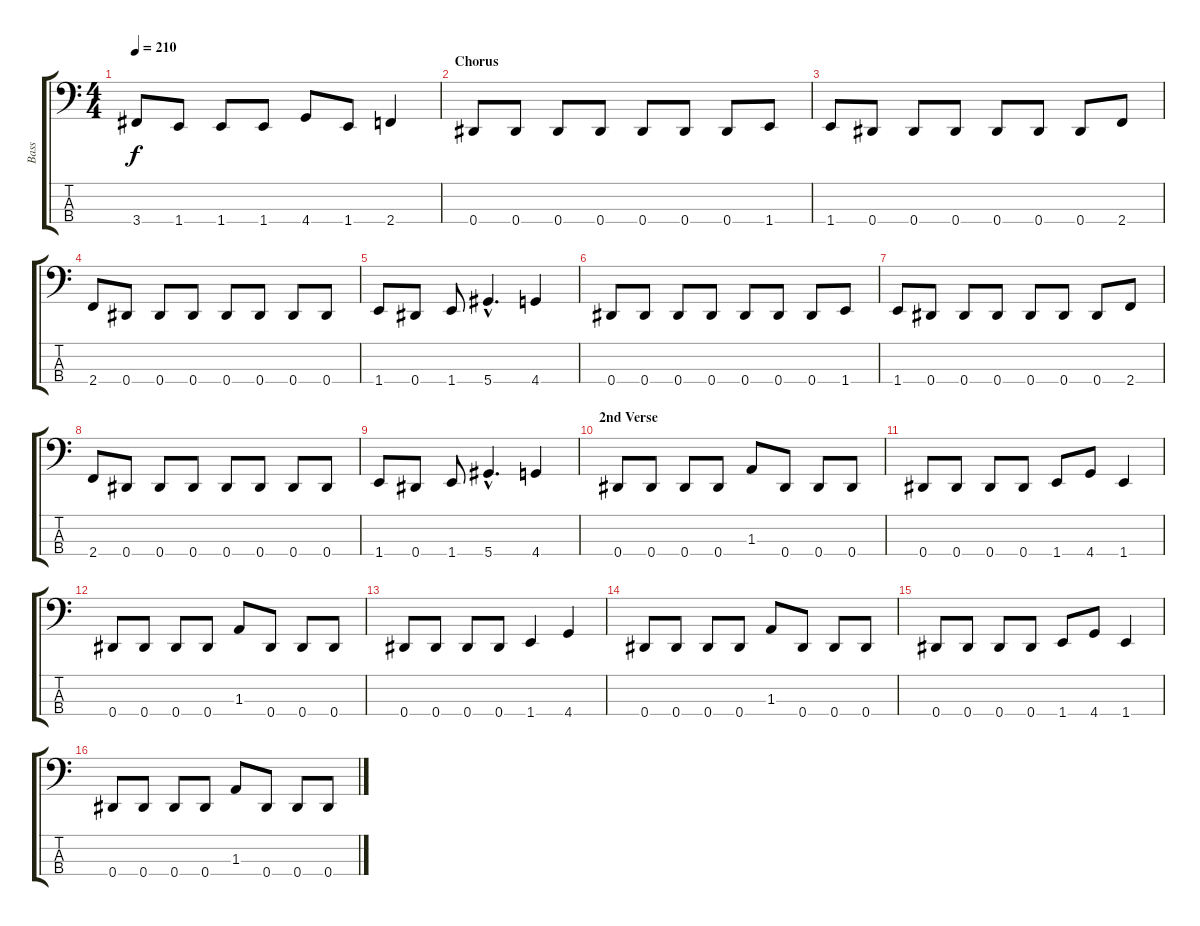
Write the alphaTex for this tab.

\track ("Bass" "Bass") {instrument electricbasspick}
\staff {score tabs}
\tuning (Gb2 Db2 Ab1 Eb1) {hide}
\ts (4 4)
\tempo 210
\clef f4
\ks c
3.4.8{dy f} 1.4.8 1.4.8 1.4.8 4.4.8 1.4.8 2.4.4 |
\section ("" "Chorus")
0.4.8 0.4.8 0.4.8 0.4.8 0.4.8 0.4.8 0.4.8 1.4.8 |
1.4.8 0.4.8 0.4.8 0.4.8 0.4.8 0.4.8 0.4.8 2.4.8 |
2.4.8 0.4.8 0.4.8 0.4.8 0.4.8 0.4.8 0.4.8 0.4.8 |
1.4.8 0.4.8 1.4.8 5.4{hac}.4{d} 4.4.4 |
0.4.8 0.4.8 0.4.8 0.4.8 0.4.8 0.4.8 0.4.8 1.4.8 |
1.4.8 0.4.8 0.4.8 0.4.8 0.4.8 0.4.8 0.4.8 2.4.8 |
2.4.8 0.4.8 0.4.8 0.4.8 0.4.8 0.4.8 0.4.8 0.4.8 |
1.4.8 0.4.8 1.4.8 5.4{hac}.4{d} 4.4.4 |
\section ("" "2nd Verse")
0.4.8 0.4.8 0.4.8 0.4.8 1.3.8 0.4.8 0.4.8 0.4.8 |
0.4.8 0.4.8 0.4.8 0.4.8 1.4.8 4.4.8 1.4.4 |
0.4.8 0.4.8 0.4.8 0.4.8 1.3.8 0.4.8 0.4.8 0.4.8 |
0.4.8 0.4.8 0.4.8 0.4.8 1.4.4 4.4.4 |
0.4.8 0.4.8 0.4.8 0.4.8 1.3.8 0.4.8 0.4.8 0.4.8 |
0.4.8 0.4.8 0.4.8 0.4.8 1.4.8 4.4.8 1.4.4 |
0.4.8 0.4.8 0.4.8 0.4.8 1.3.8 0.4.8 0.4.8 0.4.8
